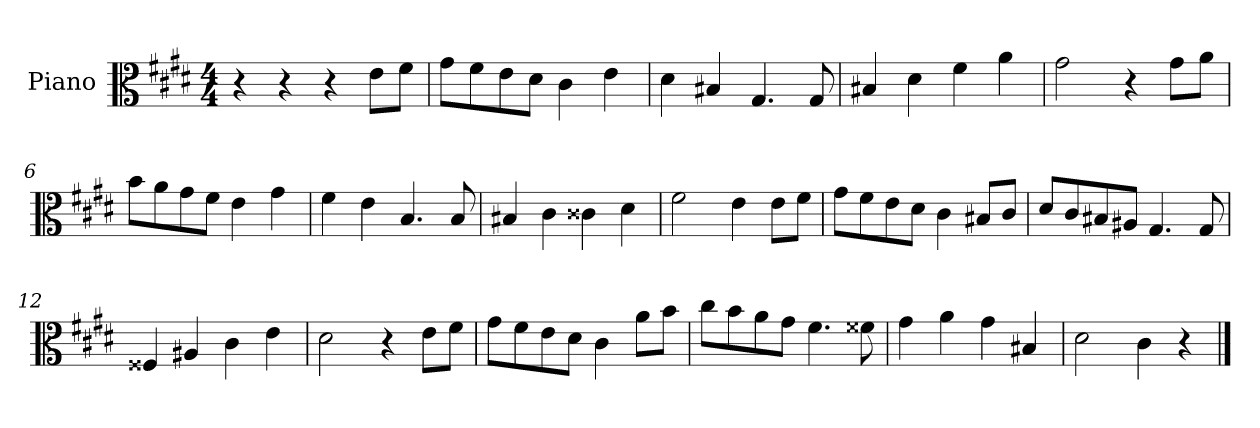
**kern
*part1
*staff1
*I"Piano
*I'Pno
*clefC3
*k[f#c#g#d#]
*M4/4
=1
4r
4r
4r
8e\L
8f#\J
=2
8g#\L
8f#\
8e\
8d#\J
4c#\
4e\
=3
4d#\
4B#X/
4.G#/
8G#/
=4
4B#X/
4d#\
4f#\
4a\
=5
2g#\
4r
8g#\L
8a\J
=6
8b\L
8a\
8g#\
8f#\J
4e\
4g#\
=7
4f#\
4e\
4.B/
8B/
=8
4B#X/
4c#\
4c##X\
4d#\
=9
2f#\
4e\
8e\L
8f#\J
=10
8g#\L
8f#\
8e\
8d#\J
4c#\
8B#X/L
8c#/J
=11
8d#/L
8c#/
8B#X/
8A#X/J
4.G#/
8G#/
=12
4F##X/
4A#X/
4c#\
4e\
=13
2d#\
4r
8e\L
8f#\J
=14
8g#\L
8f#\
8e\
8d#\J
4c#\
8a\L
8b\J
=15
8cc#\L
8b\
8a\
8g#\J
4.f#\
8f##X\
=16
4g#\
4a\
4g#\
4B#X/
=17
2d#\
4c#\
4r
==
*-
